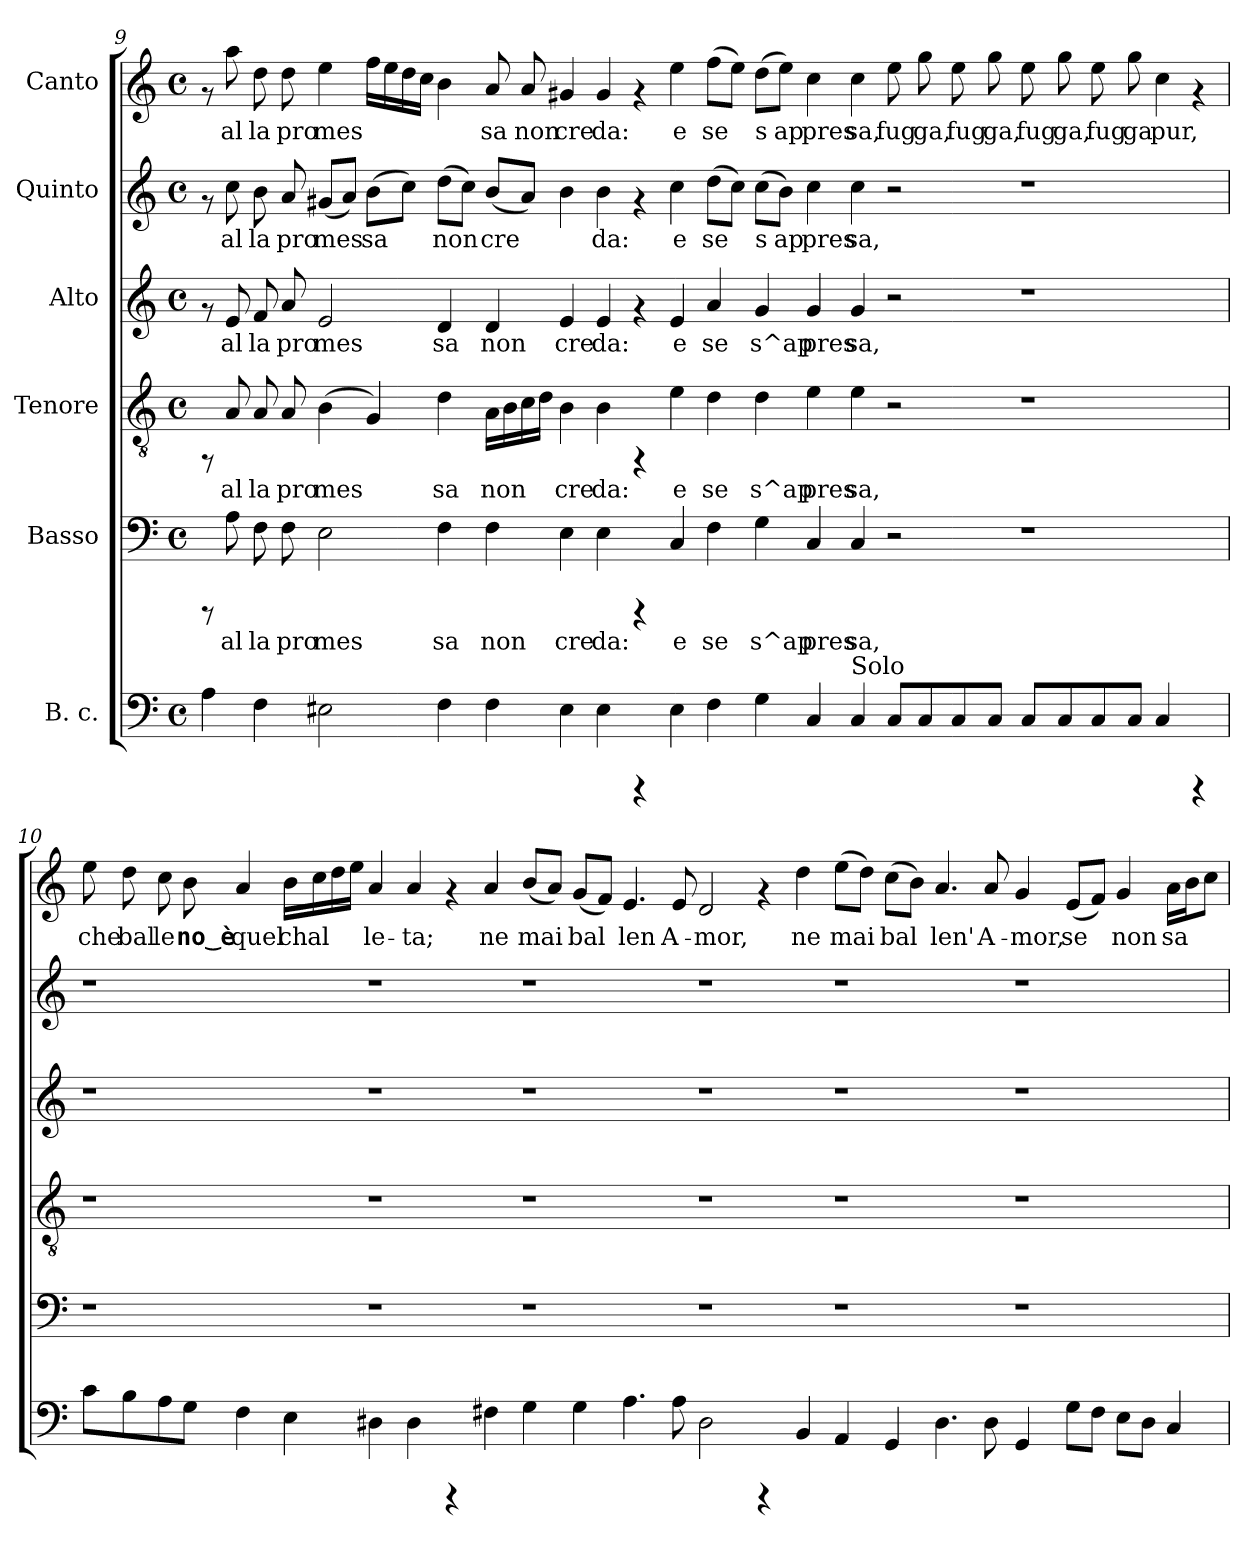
**kern	**kern	**text	**kern	**text	**kern	**text	**kern	**text	**kern	**text
*part6	*part5	*part5	*part4	*part4	*part3	*part3	*part2	*part2	*part1	*part1
*staff6	*staff5	*staff5	*staff4	*staff4	*staff3	*staff3	*staff2	*staff2	*staff1	*staff1
*I"B. c.	*I"Basso	*	*I"Tenore	*	*I"Alto	*	*I"Quinto	*	*I"Canto	*
!!LO:PB:g=z
*clefF4	*clefF4	*	*clefGv2	*	*clefG2	*	*clefG2	*	*clefG2	*
*k[]	*k[]	*	*k[]	*	*k[]	*	*k[]	*	*k[]	*
*C:	*C:	*	*C:	*	*C:	*	*C:	*	*C:	*
*M4/4	*M4/4	*	*M4/4	*	*M4/4	*	*M4/4	*	*M4/4	*
*met(c)	*met(c)	*	*met(c)	*	*met(c)	*	*met(c)	*	*met(c)	*
=9	=9	=9	=9	=9	=9	=9	=9	=9	=9	=9
4A\	8rCCC	.	8rFF	.	8rf	.	8rf	.	8rf	.
!	!	!LO:LY:b:cj	!	!LO:LY:b:cj	!	!LO:LY:b:cj	!	!LO:LY:b:cj	!	!LO:LY:b:rj
.	8A\	al	8A/	al	8e/	al	8cc\	al	8aa\	al
!	!	!LO:LY:b:cj	!	!LO:LY:b:cj	!	!LO:LY:b:cj	!	!LO:LY:b:cj	!	!LO:LY:b:rj
4F\	8F\	la	8A/	la	8f/	la	8b\	la	8dd\	la
!	!	!LO:LY:b:cj	!	!LO:LY:b:cj	!	!LO:LY:b:cj	!	!LO:LY:b:cj	!	!LO:LY:b:rj
.	8F\	pro	8A/	pro	8a/	pro	8a/	pro	8dd\	pro
!	!	!LO:LY:b:cj	!	!LO:LY:b:cj	!	!LO:LY:b:cj	!	!LO:LY:b:cj	!	!LO:LY:b:rj
2E#\	2E\	mes	(>4B\	mes	2e/	mes	(<8g#X/L	mes	4ee\	mes
!	!	!	!	!	!	!	!	!LO:LY:b:cj	!	!
.	.	.	.	.	.	.	8a/J)	.	.	.
!	!	!	!	!LO:LY:b:cj	!	!	!	!LO:LY:b:cj	!	!LO:LY:b:rj
.	.	.	4G/)	.	.	.	(>8b\L	sa	16ff\L	.
!	!	!	!	!	!	!	!	!	!	!LO:LY:b:rj
.	.	.	.	.	.	.	.	.	16ee\	.
!	!	!	!	!	!	!	!	!LO:LY:b:cj	!	!LO:LY:b:rj
.	.	.	.	.	.	.	8cc\J)	.	16dd\	.
!	!	!	!	!	!	!	!	!	!	!LO:LY:b:rj
.	.	.	.	.	.	.	.	.	16cc\J	.
!	!	!LO:LY:b:cj	!	!LO:LY:b:cj	!	!LO:LY:b:cj	!	!LO:LY:b:cj	!	!LO:LY:b:rj
4F\	4F\	sa	4d\	sa	4d/	sa	(>8dd\L	non	4b\	.
!	!	!	!	!	!	!	!	!LO:LY:b:cj	!	!
.	.	.	.	.	.	.	8cc\J)	.	.	.
!	!	!LO:LY:b:cj	!	!LO:LY:b:cj	!	!LO:LY:b:cj	!	!LO:LY:b:cj	!	!LO:LY:b:rj
4F\	4F\	non	16A\L	non	4d/	non	(<8b/L	cre	8a/	sa
!	!	!	!	!LO:LY:b:cj	!	!	!	!	!	!
.	.	.	16B\	.	.	.	.	.	.	.
!	!	!	!	!LO:LY:b:cj	!	!	!	!LO:LY:b:cj	!	!LO:LY:b:rj
.	.	.	16c\	.	.	.	8a/J)	.	8a/	non
!	!	!	!	!LO:LY:b:cj	!	!	!	!	!	!
.	.	.	16d\J	.	.	.	.	.	.	.
!	!	!LO:LY:b:cj	!	!LO:LY:b:cj	!	!LO:LY:b:cj	!	!LO:LY:b:cj	!	!LO:LY:b:rj
4E#\	4E\	cre	4B\	cre	4e/	cre	4b\	.	4g#X/	cre
!	!	!LO:LY:b:cj	!	!LO:LY:b:cj	!	!LO:LY:b:cj	!	!LO:LY:b:cj	!	!LO:LY:b:rj
4E#\	4E\	da:	4B\	da:	4e/	da:	4b\	da:	4g#/	da:
4rCCC	4rCCC	.	4rFF	.	4rf	.	4rf	.	4rf	.
!	!	!LO:LY:b:cj	!	!LO:LY:b:cj	!	!LO:LY:b:cj	!	!LO:LY:b:cj	!	!LO:LY:b:rj
4E#\	4C/	e	4e\	e	4e/	e	4cc\	e	4ee\	e
!	!	!LO:LY:b:cj	!	!LO:LY:b:cj	!	!LO:LY:b:cj	!	!LO:LY:b:cj	!	!LO:LY:b:rj
4F\	4F\	se	4d\	se	4a/	se	(>8dd\L	se	(>8ff\L	se
!	!	!	!	!	!	!	!	!LO:LY:b:cj	!	!LO:LY:b:rj
.	.	.	.	.	.	.	8cc\J)	.	8ee\J)	.
!	!	!LO:LY:b:cj	!	!LO:LY:b:cj	!	!LO:LY:b:cj	!	!LO:LY:b:cj	!	!LO:LY:b:rj
4G\	4G\	s^ap	4d\	s^ap	4g/	s^ap	(>8cc\L	s	(>8dd\L	s
!	!	!	!	!	!	!	!	!LO:LY:b:cj	!	!LO:LY:b:rj
.	.	.	.	.	.	.	8b\J)	ap	8ee\J)	ap
!	!	!LO:LY:b:cj	!	!LO:LY:b:cj	!	!LO:LY:b:cj	!	!LO:LY:b:cj	!	!LO:LY:b:rj
4C/	4C/	pres	4e\	pres	4g/	pres	4cc\	pres	4cc\	pres
!LO:TX:a:t=Solo	!	!	!	!	!	!	!	!	!	!
!	!	!LO:LY:b:cj	!	!LO:LY:b:cj	!	!LO:LY:b:cj	!	!LO:LY:b:cj	!	!LO:LY:b:rj
4C/	4C/	sa,	4e\	sa,	4g/	sa,	4cc\	sa,	4cc\	sa,
!	!	!	!	!	!	!	!	!	!	!LO:LY:b:rj
8C/L	2r	.	2r	.	2r	.	2r	.	8ee\	fug
!	!	!	!	!	!	!	!	!	!	!LO:LY:b:rj
8C/	.	.	.	.	.	.	.	.	8gg\	ga,
!	!	!	!	!	!	!	!	!	!	!LO:LY:b:rj
8C/	.	.	.	.	.	.	.	.	8ee\	fug
!	!	!	!	!	!	!	!	!	!	!LO:LY:b:rj
8C/J	.	.	.	.	.	.	.	.	8gg\	ga,
!	!	!	!	!	!	!	!	!	!	!LO:LY:b:rj
8C/L	1r	.	1r	.	1r	.	1r	.	8ee\	fug
!	!	!	!	!	!	!	!	!	!	!LO:LY:b:rj
8C/	.	.	.	.	.	.	.	.	8gg\	ga,
!	!	!	!	!	!	!	!	!	!	!LO:LY:b:rj
8C/	.	.	.	.	.	.	.	.	8ee\	fug
!	!	!	!	!	!	!	!	!	!	!LO:LY:b:rj
8C/J	.	.	.	.	.	.	.	.	8gg\	ga
!	!	!	!	!	!	!	!	!	!	!LO:LY:b:rj
4C/	.	.	.	.	.	.	.	.	4cc\	pur,
4rCCC	.	.	.	.	.	.	.	.	4rf	.
!!LO:PB:g=z
=10	=10	=10	=10	=10	=10	=10	=10	=10	=10	=10
!	!	!	!	!	!	!	!	!	!	!LO:LY:b:rj
8c\L	1r	.	1r	.	1r	.	1r	.	8ee\	che
!	!	!	!	!	!	!	!	!	!	!LO:LY:b:rj
8B\	.	.	.	.	.	.	.	.	8dd\	bal
!	!	!	!	!	!	!	!	!	!	!LO:LY:b:rj
8A\	.	.	.	.	.	.	.	.	8cc\	le
!	!	!	!	!	!	!	!	!	!	!LO:LY:b:rj
8G\J	.	.	.	.	.	.	.	.	8b\	no‿è
!	!	!	!	!	!	!	!	!	!	!LO:LY:b:rj
4F\	.	.	.	.	.	.	.	.	4a/	quel
!	!	!	!	!	!	!	!	!	!	!LO:LY:b:rj
4E\	.	.	.	.	.	.	.	.	16b\L	ch
!	!	!	!	!	!	!	!	!	!	!LO:LY:b:rj
.	.	.	.	.	.	.	.	.	16cc\	al-
!	!	!	!	!	!	!	!	!	!	!LO:LY:b:rj
.	.	.	.	.	.	.	.	.	16dd\	--
!	!	!	!	!	!	!	!	!	!	!LO:LY:b:rj
.	.	.	.	.	.	.	.	.	16ee\J	--
!	!	!	!	!	!	!	!	!	!	!LO:LY:b:rj
4D#\	1r	.	1r	.	1r	.	1r	.	4a/	-le-
!	!	!	!	!	!	!	!	!	!	!LO:LY:b:rj
4D#\	.	.	.	.	.	.	.	.	4a/	-ta;
4rCCC	.	.	.	.	.	.	.	.	4rf	.
!	!	!	!	!	!	!	!	!	!	!LO:LY:b:rj
4F#X\	.	.	.	.	.	.	.	.	4a/	ne
!	!	!	!	!	!	!	!	!	!	!LO:LY:b:rj
4G\	1r	.	1r	.	1r	.	1r	.	(<8b/L	mai
!	!	!	!	!	!	!	!	!	!	!LO:LY:b:rj
.	.	.	.	.	.	.	.	.	8a/J)	.
!	!	!	!	!	!	!	!	!	!	!LO:LY:b:rj
4G\	.	.	.	.	.	.	.	.	(<8g/L	bal-
!	!	!	!	!	!	!	!	!	!	!LO:LY:b:rj
.	.	.	.	.	.	.	.	.	8f/J)	--
!	!	!	!	!	!	!	!	!	!	!LO:LY:b:rj
4.A\	.	.	.	.	.	.	.	.	4.e/	-len
!	!	!	!	!	!	!	!	!	!	!LO:LY:b:rj
8A\	.	.	.	.	.	.	.	.	8e/	A-
!	!	!	!	!	!	!	!	!	!	!LO:LY:b:rj
2D#\	1r	.	1r	.	1r	.	1r	.	2d/	-mor,
4rCCC	.	.	.	.	.	.	.	.	4rf	.
!	!	!	!	!	!	!	!	!	!	!LO:LY:b:rj
4BB/	.	.	.	.	.	.	.	.	4dd\	ne
!	!	!	!	!	!	!	!	!	!	!LO:LY:b:rj
4AA/	1r	.	1r	.	1r	.	1r	.	(>8ee\L	mai
!	!	!	!	!	!	!	!	!	!	!LO:LY:b:rj
.	.	.	.	.	.	.	.	.	8dd\J)	.
!	!	!	!	!	!	!	!	!	!	!LO:LY:b:rj
4GG/	.	.	.	.	.	.	.	.	(>8cc\L	bal-
!	!	!	!	!	!	!	!	!	!	!LO:LY:b:rj
.	.	.	.	.	.	.	.	.	8b\J)	--
!	!	!	!	!	!	!	!	!	!	!LO:LY:b:rj
4.D#\	.	.	.	.	.	.	.	.	4.a/	-len'
!	!	!	!	!	!	!	!	!	!	!LO:LY:b:rj
8D#\	.	.	.	.	.	.	.	.	8a/	A-
!	!	!	!	!	!	!	!	!	!	!LO:LY:b:rj
4GG/	1r	.	1r	.	1r	.	1r	.	4g/	-mor,
!	!	!	!	!	!	!	!	!	!	!LO:LY:b:rj
8G\L	.	.	.	.	.	.	.	.	(<8e/L	se
!	!	!	!	!	!	!	!	!	!	!LO:LY:b:rj
8F#\J	.	.	.	.	.	.	.	.	8f/J)	.
!	!	!	!	!	!	!	!	!	!	!LO:LY:b:rj
8E\L	.	.	.	.	.	.	.	.	4g/	non
8D#\J	.	.	.	.	.	.	.	.	.	.
!	!	!	!	!	!	!	!	!	!	!LO:LY:b:rj
4C/	.	.	.	.	.	.	.	.	16a\L	sa-
!	!	!	!	!	!	!	!	!	!	!LO:LY:b:rj
.	.	.	.	.	.	.	.	.	16b\	--
!	!	!	!	!	!	!	!	!	!	!LO:LY:b:rj
.	.	.	.	.	.	.	.	.	8cc\J	--
=	=	=	=	=	=	=	=	=	=	=
*-	*-	*-	*-	*-	*-	*-	*-	*-	*-	*-
